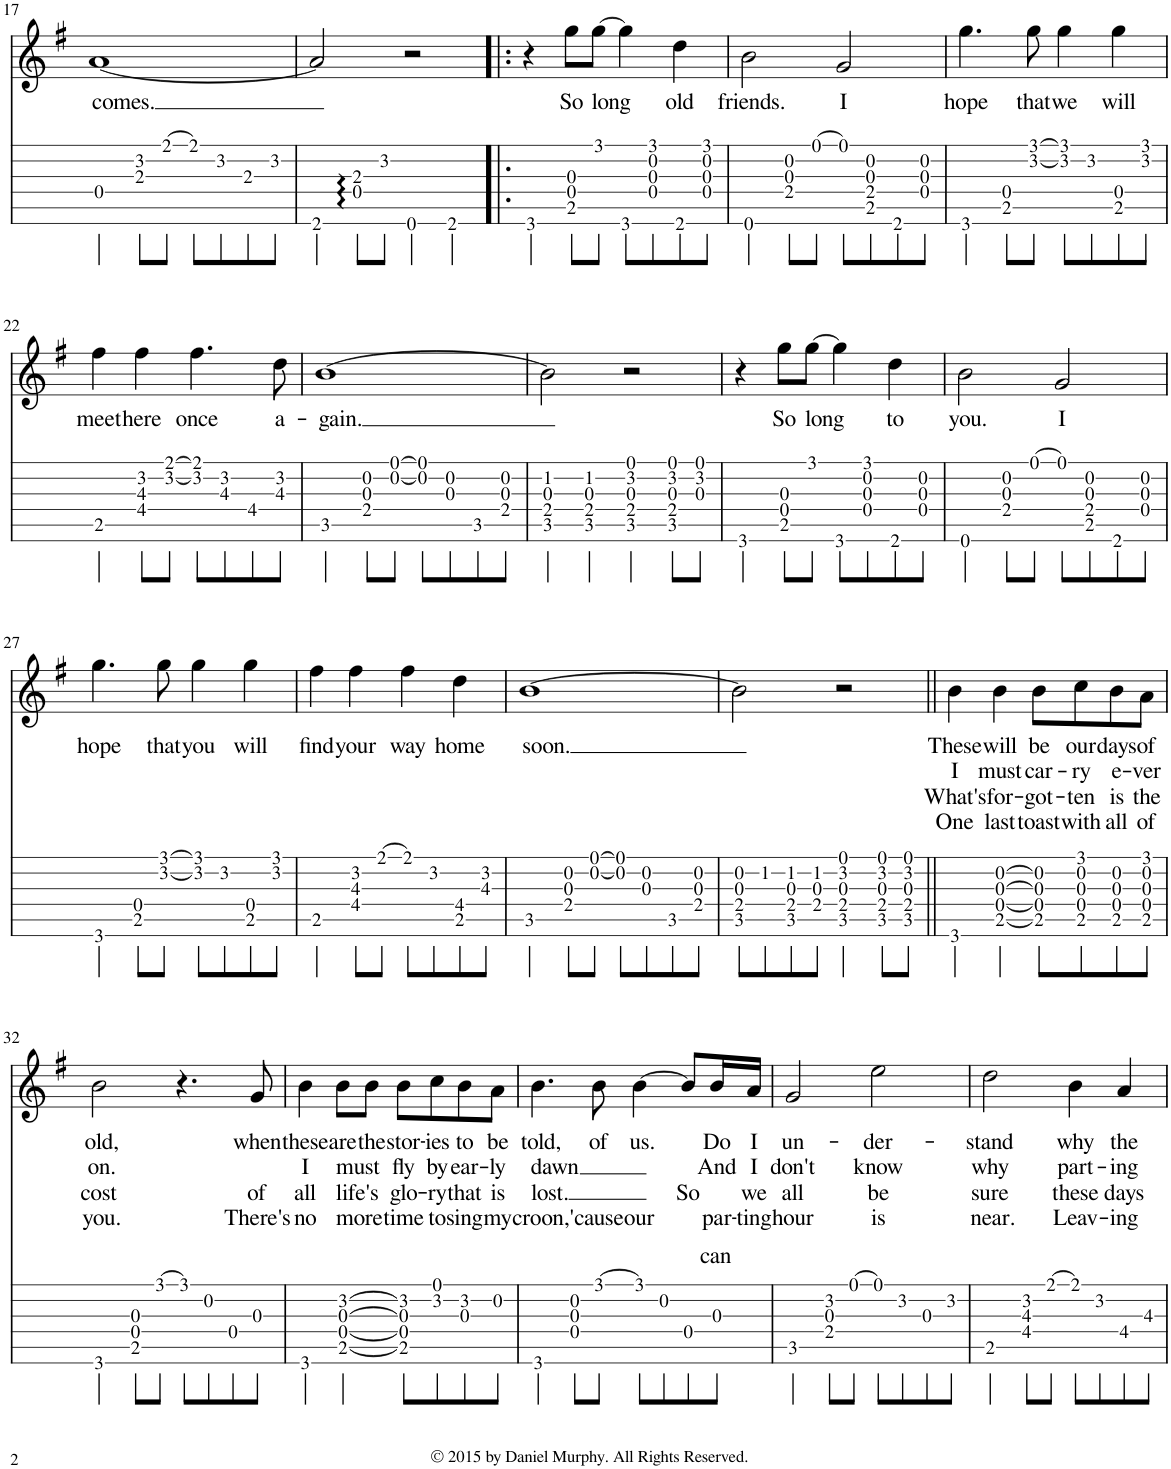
**kern	**kern	**text	**text	**text	**text
*part2	*part1	*part1	*part1	*part1	*part1
*staff2	*staff1	*staff1	*staff1	*staff1	*staff1
*I"Acoustic Guitar	*I"Vocals	*	*	*	*
*I'Ac Gtr	*	*	*	*	*
!!LO:PB:g=z
*	*clefG2	*	*	*	*
*k[f#]	*k[f#]	*	*	*	*
*M4/4	*M4/4	*	*	*	*
=17	=17	=17	=17	=17	=17
!	!	!LO:LY:b	!	!	!
4D\	[1a	comes.	.	.	.
8A\ 8d\L	.	.	.	.	.
[8f#\J	.	.	.	.	.
8f#\L]	.	.	.	.	.
8d\	.	.	.	.	.
8A\	.	.	.	.	.
8d\J	.	.	.	.	.
=18	=18	=18	=18	=18	=18
4FF#\	2a/]	.	.	.	.
8D\ 8A\L	.	.	.	.	.
8d\J	.	.	.	.	.
4EE\	2r	.	.	.	.
4FF#\	.	.	.	.	.
=19!|:	=19!|:	=19!|:	=19!|:	=19!|:	=19!|:
4GG\	4r	.	.	.	.
!	!	!LO:LY:b	!	!	!
8BB\ 8D\ 8G\L	8gg\L	So	.	.	.
!	!	!LO:LY:b	!	!	!
8g\J	[8gg\J	long	.	.	.
8GG\L	4gg\]	.	.	.	.
8D\ 8G\ 8B\ 8g\	.	.	.	.	.
!	!	!LO:LY:b	!	!	!
8FF#\	4dd\	old	.	.	.
8D\ 8G\ 8B\ 8g\J	.	.	.	.	.
=20	=20	=20	=20	=20	=20
!	!	!LO:LY:b	!	!	!
4EE\	2b\	friends.	.	.	.
8E\ 8G\ 8B\L	.	.	.	.	.
[8e\J	.	.	.	.	.
!	!	!LO:LY:b	!	!	!
8e\L]	2g/	I	.	.	.
8BB\ 8E\ 8G\ 8B\	.	.	.	.	.
8FF#\	.	.	.	.	.
8D\ 8G\ 8B\J	.	.	.	.	.
=21	=21	=21	=21	=21	=21
!	!	!LO:LY:b	!	!	!
4GG\	4.gg\	hope	.	.	.
8BB\ 8D\L	.	.	.	.	.
!	!	!LO:LY:b	!	!	!
[8d\ [8g\J	8gg\	that	.	.	.
!	!	!LO:LY:b	!	!	!
8d\] 8g\]L	4gg\	we	.	.	.
8d\	.	.	.	.	.
!	!	!LO:LY:b	!	!	!
8BB\ 8D\	4gg\	will	.	.	.
8d\ 8g\J	.	.	.	.	.
!!LO:LB:g=z
=22	=22	=22	=22	=22	=22
!	!	!LO:LY:b	!	!	!
4BB\	4ff#\	meet	.	.	.
!	!	!LO:LY:b	!	!	!
8F#\ 8B\ 8d\L	4ff#\	here	.	.	.
[8d\ [8f#\J	.	.	.	.	.
!	!	!LO:LY:b	!	!	!
8d\] 8f#\]L	4.ff#\	once	.	.	.
8B\ 8d\	.	.	.	.	.
8F#\	.	.	.	.	.
!	!	!LO:LY:b	!	!	!
8B\ 8d\J	8dd\	a-	.	.	.
=23	=23	=23	=23	=23	=23
!	!	!LO:LY:b	!	!	!
4C\	[1b	-gain.	.	.	.
8E\ 8G\ 8B\L	.	.	.	.	.
[8B\ [8e\J	.	.	.	.	.
8B\] 8e\]L	.	.	.	.	.
8G\ 8B\	.	.	.	.	.
8C\	.	.	.	.	.
8E\ 8G\ 8B\J	.	.	.	.	.
=24	=24	=24	=24	=24	=24
4C\ 4E\ 4G\ 4c\	2b\]	.	.	.	.
4C\ 4E\ 4G\ 4c\	.	.	.	.	.
4C\ 4E\ 4G\ 4d\ 4e\	2r	.	.	.	.
8C\ 8E\ 8G\ 8d\ 8e\L	.	.	.	.	.
8G\ 8d\ 8e\J	.	.	.	.	.
=25	=25	=25	=25	=25	=25
4GG\	4r	.	.	.	.
!	!	!LO:LY:b	!	!	!
8BB\ 8D\ 8G\L	8gg\L	So	.	.	.
!	!	!LO:LY:b	!	!	!
8g\J	[8gg\J	long	.	.	.
8GG\L	4gg\]	.	.	.	.
8D\ 8G\ 8B\ 8g\	.	.	.	.	.
!	!	!LO:LY:b	!	!	!
8FF#\	4dd\	to	.	.	.
8D\ 8G\ 8B\J	.	.	.	.	.
=26	=26	=26	=26	=26	=26
!	!	!LO:LY:b	!	!	!
4EE\	2b\	you.	.	.	.
8E\ 8G\ 8B\L	.	.	.	.	.
[8e\J	.	.	.	.	.
!	!	!LO:LY:b	!	!	!
8e\L]	2g/	I	.	.	.
8BB\ 8E\ 8G\ 8B\	.	.	.	.	.
8FF#\	.	.	.	.	.
8D\ 8G\ 8B\J	.	.	.	.	.
!!LO:LB:g=z
=27	=27	=27	=27	=27	=27
!	!	!LO:LY:b	!	!	!
4GG\	4.gg\	hope	.	.	.
8BB\ 8D\L	.	.	.	.	.
!	!	!LO:LY:b	!	!	!
[8d\ [8g\J	8gg\	that	.	.	.
!	!	!LO:LY:b	!	!	!
8d\] 8g\]L	4gg\	you	.	.	.
8d\	.	.	.	.	.
!	!	!LO:LY:b	!	!	!
8BB\ 8D\	4gg\	will	.	.	.
8d\ 8g\J	.	.	.	.	.
=28	=28	=28	=28	=28	=28
!	!	!LO:LY:b	!	!	!
4BB\	4ff#\	find	.	.	.
!	!	!LO:LY:b	!	!	!
8F#\ 8B\ 8d\L	4ff#\	your	.	.	.
[8f#\J	.	.	.	.	.
!	!	!LO:LY:b	!	!	!
8f#\L]	4ff#\	way	.	.	.
8d\	.	.	.	.	.
!	!	!LO:LY:b	!	!	!
8BB\ 8F#\	4dd\	home	.	.	.
8B\ 8d\J	.	.	.	.	.
=29	=29	=29	=29	=29	=29
!	!	!LO:LY:b	!	!	!
4C\	[1b	soon.	.	.	.
8E\ 8G\ 8B\L	.	.	.	.	.
[8B\ [8e\J	.	.	.	.	.
8B\] 8e\]L	.	.	.	.	.
8G\ 8B\	.	.	.	.	.
8C\	.	.	.	.	.
8E\ 8G\ 8B\J	.	.	.	.	.
=30	=30	=30	=30	=30	=30
8C\ 8E\ 8G\ 8B\L	2b\]	.	.	.	.
8c\	.	.	.	.	.
8C\ 8E\ 8G\ 8c\	.	.	.	.	.
8E\ 8G\ 8c\J	.	.	.	.	.
4C\ 4E\ 4G\ 4d\ 4e\	2r	.	.	.	.
8C\ 8E\ 8G\ 8d\ 8e\L	.	.	.	.	.
8C\ 8E\ 8G\ 8d\ 8e\J	.	.	.	.	.
=31||	=31||	=31||	=31||	=31||	=31||
!	!	!LO:LY:b	!LO:LY:b	!LO:LY:b	!LO:LY:b
4GG\	4b\	These	I	What's	One
!	!	!LO:LY:b	!LO:LY:b	!LO:LY:b	!LO:LY:b
[4BB\ [4D\ [4G\ [4B\	4b\	will	must	for-	last
!	!	!LO:LY:b	!LO:LY:b	!LO:LY:b	!LO:LY:b
8BB\] 8D\] 8G\] 8B\]L	8b\L	be	car-	-got-	toast
!	!	!LO:LY:b	!LO:LY:b	!LO:LY:b	!LO:LY:b
8BB\ 8D\ 8G\ 8B\ 8g\	8cc\	our	-ry	-ten	with
!	!	!LO:LY:b	!LO:LY:b	!LO:LY:b	!LO:LY:b
8BB\ 8D\ 8G\ 8B\	8b\	days	e-	is	all
!	!	!LO:LY:b	!LO:LY:b	!LO:LY:b	!LO:LY:b
8BB\ 8D\ 8G\ 8B\ 8g\J	8a\J	of	-ver	the	of
!!LO:LB:g=z
=32	=32	=32	=32	=32	=32
!	!	!LO:LY:b	!LO:LY:b	!LO:LY:b	!LO:LY:b
4GG\	2b\	old,	on.	cost	you.
8BB\ 8D\ 8G\L	.	.	.	.	.
[8g\J	.	.	.	.	.
8g\L]	4.r	.	.	.	.
8B\	.	.	.	.	.
8D\	.	.	.	.	.
!	!	!LO:LY:b	!	!LO:LY:b	!LO:LY:b
8G\J	8g/	when	.	of	There's
=33	=33	=33	=33	=33	=33
!	!	!LO:LY:b	!LO:LY:b	!LO:LY:b	!LO:LY:b
4GG\	4b\	these	I	all	no
!	!	!LO:LY:b	!LO:LY:b	!LO:LY:b	!LO:LY:b
[4BB\ [4D\ [4G\ [4d\	8b\L	are	must	life's	more
!	!	!LO:LY:b	!	!	!
.	8b\J	the	.	.	.
!	!	!LO:LY:b	!LO:LY:b	!LO:LY:b	!LO:LY:b
8BB\] 8D\] 8G\] 8d\]L	8b\L	stor-	fly	glo-	time
!	!	!LO:LY:b	!LO:LY:b	!LO:LY:b	!LO:LY:b
8d\ 8e\	8cc\	-ies	by	-ry	to
!	!	!LO:LY:b	!LO:LY:b	!LO:LY:b	!LO:LY:b
8G\ 8d\	8b\	to	ear-	that	sing
!	!	!LO:LY:b	!LO:LY:b	!LO:LY:b	!LO:LY:b
8B\J	8a\J	be	-ly	is	my
=34	=34	=34	=34	=34	=34
!	!	!LO:LY:b	!LO:LY:b	!LO:LY:b	!LO:LY:b
4GG\	4.b\	told,	dawn	lost.	croon,
8D\ 8G\ 8B\L	.	.	.	.	.
!	!	!LO:LY:b	!	!	!LO:LY:b
[8g\J	8b\	of	.	.	'cause
!	!	!LO:LY:b	!	!	!LO:LY:b
8g\L]	[4b\	us.	.	.	our
8B\	.	.	.	.	.
!	!	!	!	!LO:LY:b	!
8D\	8b/L]	.	.	So	.
!	!	!LO:LY:b	!LO:LY:b	!LO:LY:b	!LO:LY:b
8G\J	16b/L	Do	And	can	par-
!	!	!LO:LY:b	!LO:LY:b	!LO:LY:b	!LO:LY:b
.	16a/JJ	I	I	we	-ting
=35	=35	=35	=35	=35	=35
!	!	!LO:LY:b	!LO:LY:b	!LO:LY:b	!LO:LY:b
4C\	2g/	un-	don't	all	hour
8E\ 8G\ 8d\L	.	.	.	.	.
[8e\J	.	.	.	.	.
!	!	!LO:LY:b	!LO:LY:b	!LO:LY:b	!LO:LY:b
8e\L]	2ee\	-der-	know	be	is
8d\	.	.	.	.	.
8G\	.	.	.	.	.
8d\J	.	.	.	.	.
=36	=36	=36	=36	=36	=36
!	!	!LO:LY:b	!LO:LY:b	!LO:LY:b	!LO:LY:b
4BB\	2dd\	-stand	why	sure	near.
8F#\ 8B\ 8d\L	.	.	.	.	.
[8f#\J	.	.	.	.	.
!	!	!LO:LY:b	!LO:LY:b	!LO:LY:b	!LO:LY:b
8f#\L]	4b\	why	part-	these	Leav-
8d\	.	.	.	.	.
!	!	!LO:LY:b	!LO:LY:b	!LO:LY:b	!LO:LY:b
8F#\	4a/	the	-ing	days	ing
8B\J	.	.	.	.	.
=	=	=	=	=	=
*-	*-	*-	*-	*-	*-
